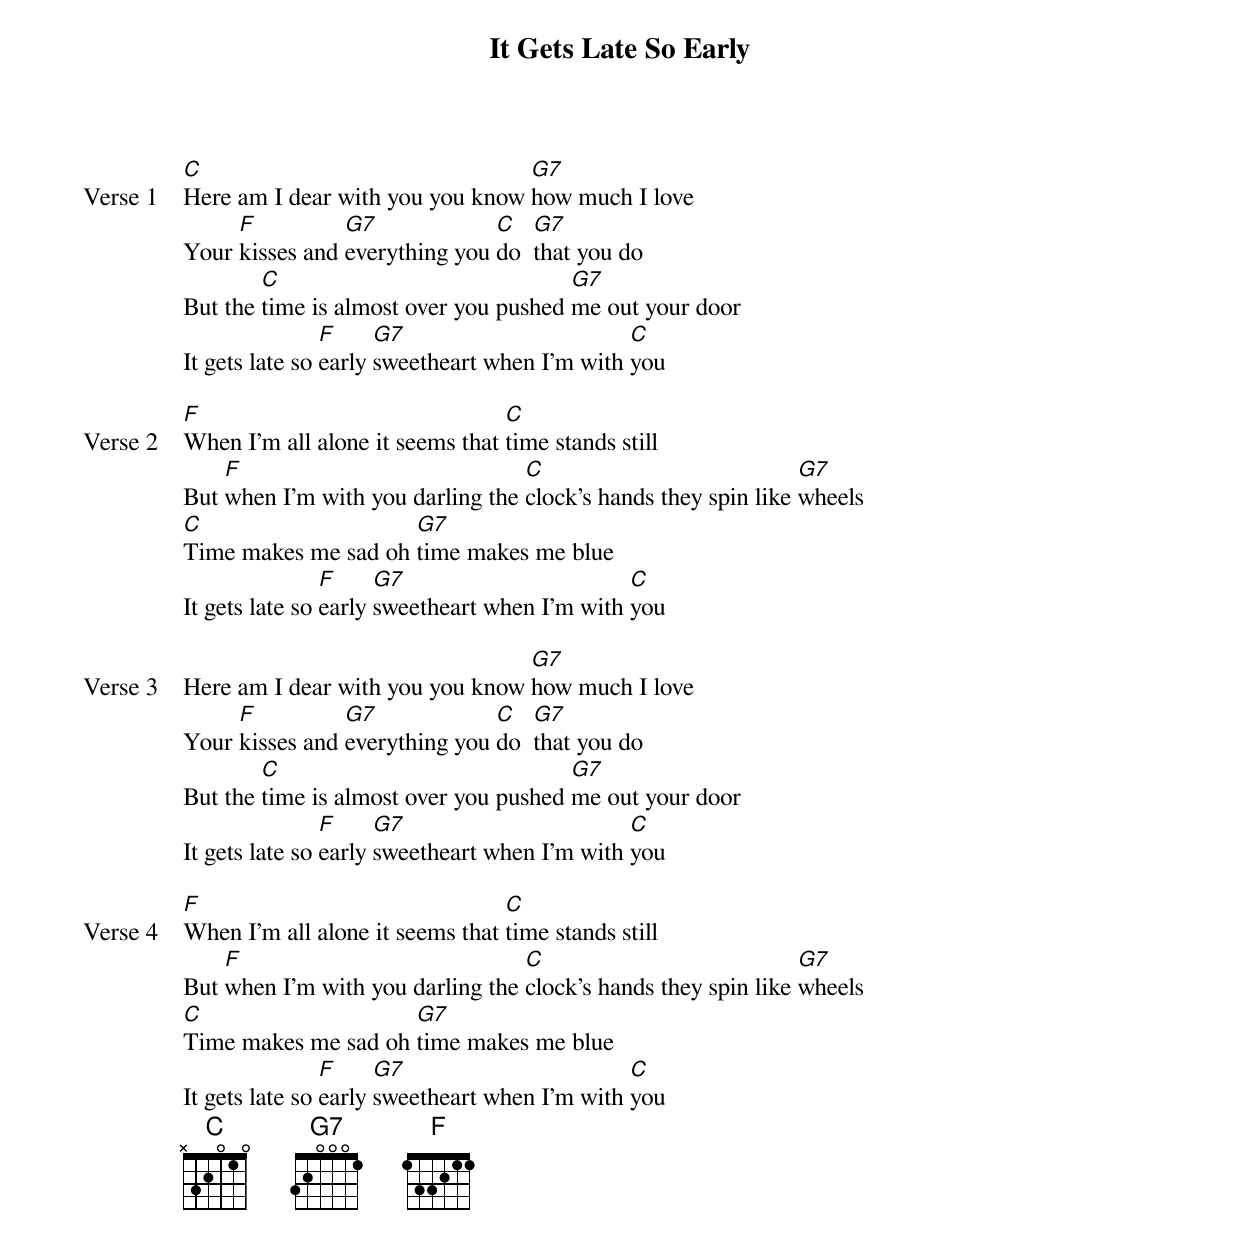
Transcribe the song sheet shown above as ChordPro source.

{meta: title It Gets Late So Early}
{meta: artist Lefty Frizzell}
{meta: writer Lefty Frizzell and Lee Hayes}

{start_of_verse: Verse 1}
[C]Here am I dear with you you know [G7]how much I love
Your [F]kisses and [G7]everything you [C]do  [G7]that you do
But the [C]time is almost over you pushed [G7]me out your door
It gets late so [F]early [G7]sweetheart when I’m with [C]you
{end_of_verse}

{start_of_verse: Verse 2}
[F]When I’m all alone it seems that [C]time stands still
But [F]when I’m with you darling the [C]clock’s hands they spin like [G7]wheels
[C]Time makes me sad oh [G7]time makes me blue
It gets late so [F]early [G7]sweetheart when I’m with [C]you
{end_of_verse}

{start_of_verse: Verse 3}
Here am I dear with you you know [G7]how much I love
Your [F]kisses and [G7]everything you [C]do  [G7]that you do
But the [C]time is almost over you pushed [G7]me out your door
It gets late so [F]early [G7]sweetheart when I’m with [C]you
{end_of_verse}

{start_of_verse: Verse 4}
[F]When I’m all alone it seems that [C]time stands still
But [F]when I’m with you darling the [C]clock’s hands they spin like [G7]wheels
[C]Time makes me sad oh [G7]time makes me blue
It gets late so [F]early [G7]sweetheart when I’m with [C]you
{end_of_verse}
